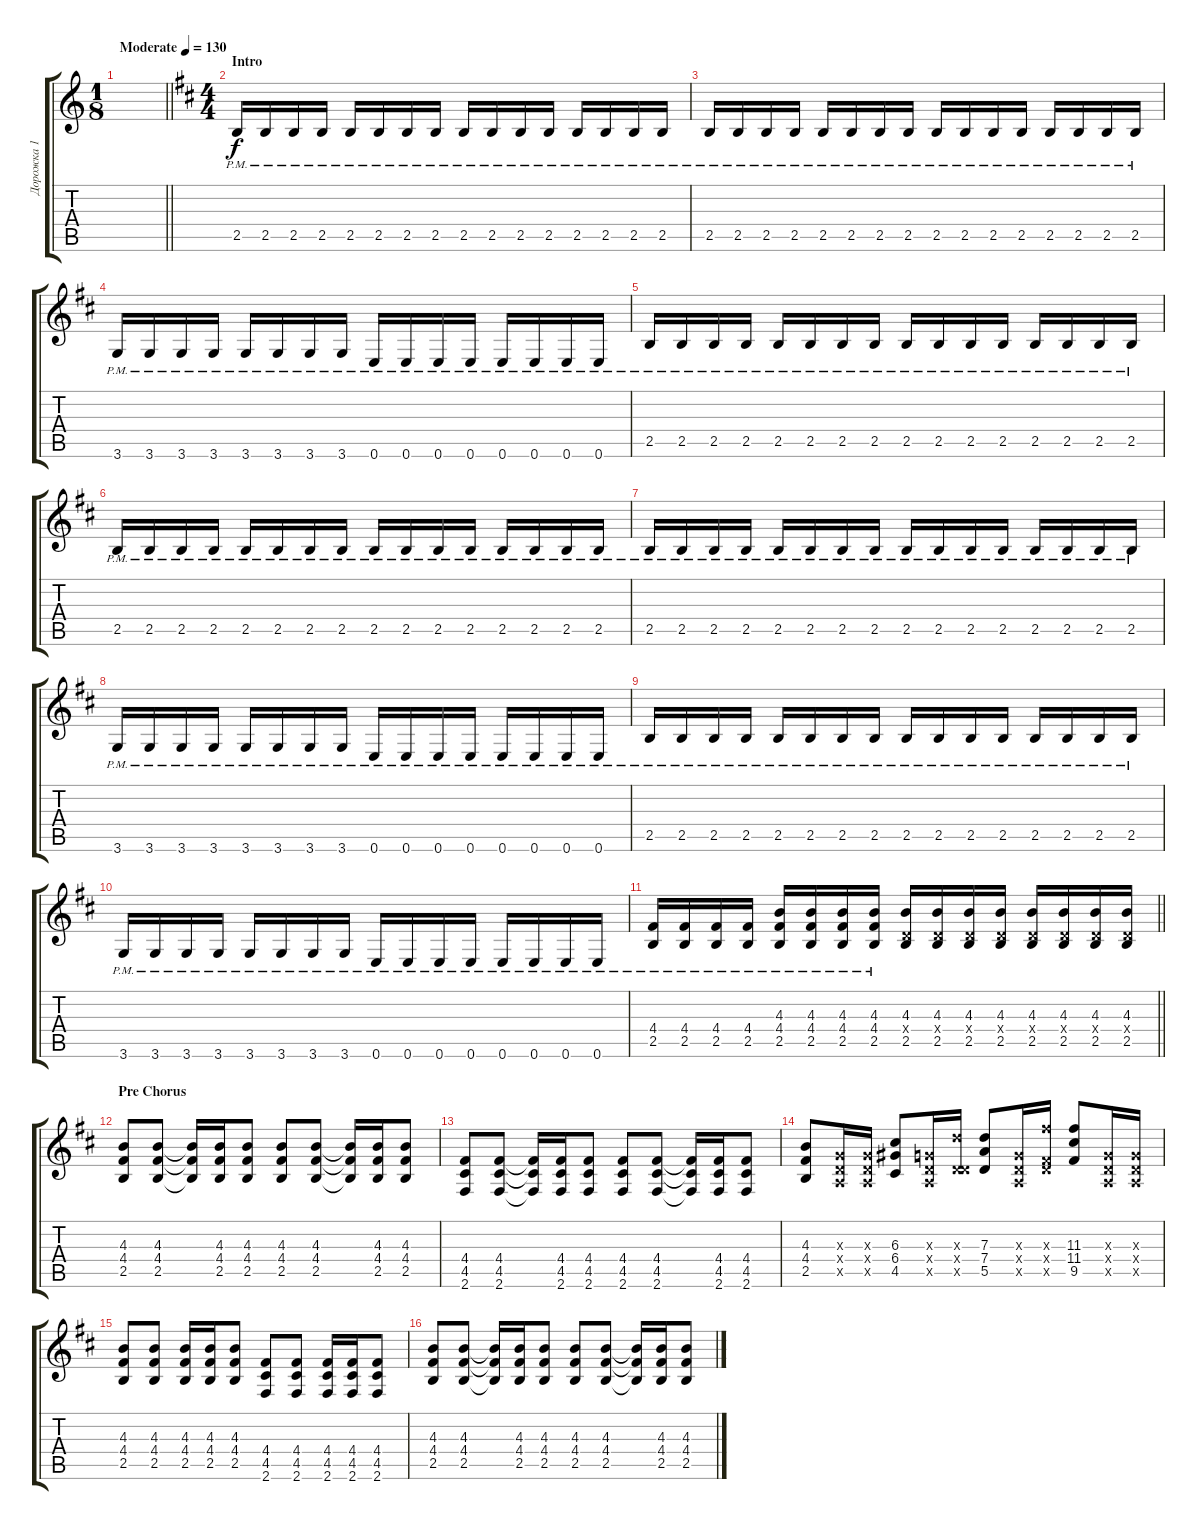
\track ("Дорожка 1" "Дорожка 1") {instrument distortionguitar}
\staff {score tabs}
\tuning (E4 B3 G3 D3 A2 E2) {hide}
\ts (1 8)
\tempo (130 "Moderate")
\clef g2
\barLineRight lightlight
\ks c
|
\ts (4 4)
\section ("" "Intro")
\ks d
2.5{pm}.16 2.5{pm}.16 2.5{pm}.16 2.5{pm}.16 2.5{pm}.16 2.5{pm}.16 2.5{pm}.16 2.5{pm}.16 2.5{pm}.16 2.5{pm}.16 2.5{pm}.16 2.5{pm}.16 2.5{pm}.16 2.5{pm}.16 2.5{pm}.16 2.5{pm}.16 |
2.5{pm}.16 2.5{pm}.16 2.5{pm}.16 2.5{pm}.16 2.5{pm}.16 2.5{pm}.16 2.5{pm}.16 2.5{pm}.16 2.5{pm}.16 2.5{pm}.16 2.5{pm}.16 2.5{pm}.16 2.5{pm}.16 2.5{pm}.16 2.5{pm}.16 2.5{pm}.16 |
3.6{pm}.16 3.6{pm}.16 3.6{pm}.16 3.6{pm}.16 3.6{pm}.16 3.6{pm}.16 3.6{pm}.16 3.6{pm}.16 0.6{pm}.16 0.6{pm}.16 0.6{pm}.16 0.6{pm}.16 0.6{pm}.16 0.6{pm}.16 0.6{pm}.16 0.6{pm}.16 |
2.5{pm}.16 2.5{pm}.16 2.5{pm}.16 2.5{pm}.16 2.5{pm}.16 2.5{pm}.16 2.5{pm}.16 2.5{pm}.16 2.5{pm}.16 2.5{pm}.16 2.5{pm}.16 2.5{pm}.16 2.5{pm}.16 2.5{pm}.16 2.5{pm}.16 2.5{pm}.16 |
2.5{pm}.16 2.5{pm}.16 2.5{pm}.16 2.5{pm}.16 2.5{pm}.16 2.5{pm}.16 2.5{pm}.16 2.5{pm}.16 2.5{pm}.16 2.5{pm}.16 2.5{pm}.16 2.5{pm}.16 2.5{pm}.16 2.5{pm}.16 2.5{pm}.16 2.5{pm}.16 |
2.5{pm}.16 2.5{pm}.16 2.5{pm}.16 2.5{pm}.16 2.5{pm}.16 2.5{pm}.16 2.5{pm}.16 2.5{pm}.16 2.5{pm}.16 2.5{pm}.16 2.5{pm}.16 2.5{pm}.16 2.5{pm}.16 2.5{pm}.16 2.5{pm}.16 2.5{pm}.16 |
3.6{pm}.16 3.6{pm}.16 3.6{pm}.16 3.6{pm}.16 3.6{pm}.16 3.6{pm}.16 3.6{pm}.16 3.6{pm}.16 0.6{pm}.16 0.6{pm}.16 0.6{pm}.16 0.6{pm}.16 0.6{pm}.16 0.6{pm}.16 0.6{pm}.16 0.6{pm}.16 |
2.5{pm}.16 2.5{pm}.16 2.5{pm}.16 2.5{pm}.16 2.5{pm}.16 2.5{pm}.16 2.5{pm}.16 2.5{pm}.16 2.5{pm}.16 2.5{pm}.16 2.5{pm}.16 2.5{pm}.16 2.5{pm}.16 2.5{pm}.16 2.5{pm}.16 2.5{pm}.16 |
3.6{pm}.16 3.6{pm}.16 3.6{pm}.16 3.6{pm}.16 3.6{pm}.16 3.6{pm}.16 3.6{pm}.16 3.6{pm}.16 0.6{pm}.16 0.6{pm}.16 0.6{pm}.16 0.6{pm}.16 0.6{pm}.16 0.6{pm}.16 0.6{pm}.16 0.6{pm}.16 |
\barLineRight lightlight
(4.4{pm} 2.5{pm}).16 (4.4{pm} 2.5{pm}).16 (4.4{pm} 2.5{pm}).16 (4.4{pm} 2.5{pm}).16 (4.3{pm} 4.4{pm} 2.5{pm}).16 (4.3{pm} 4.4{pm} 2.5{pm}).16 (4.3{pm} 4.4{pm} 2.5{pm}).16 (4.3{pm} 4.4{pm} 2.5{pm}).16 (4.3 0.4{x} 2.5).16 (4.3 0.4{x} 2.5).16 (4.3 0.4{x} 2.5).16 (4.3 0.4{x} 2.5).16 (4.3 0.4{x} 2.5).16 (4.3 0.4{x} 2.5).16 (4.3 0.4{x} 2.5).16 (4.3 0.4{x} 2.5).16 |
\section ("" "Pre Chorus")
(4.3 4.4 2.5).8 (4.3 4.4 2.5).8 (4.3{t} 4.4{t} 2.5{t}).16 (4.3 4.4 2.5).16 (4.3 4.4 2.5).8 (4.3 4.4 2.5).8 (4.3 4.4 2.5).8 (4.3{t} 4.4{t} 2.5{t}).16 (4.3 4.4 2.5).16 (4.3 4.4 2.5).8 |
(4.4 4.5 2.6).8 (4.4 4.5 2.6).8 (4.4{t} 4.5{t} 2.6{t}).16 (4.4 4.5 2.6).16 (4.4 4.5 2.6).8 (4.4 4.5 2.6).8 (4.4 4.5 2.6).8 (4.4{t} 4.5{t} 2.6{t}).16 (4.4 4.5 2.6).16 (4.4 4.5 2.6).8 |
(4.3 4.4 2.5).8 (0.3{x} 0.4{x} 0.5{x}).16 (0.3{x} 0.4{x} 0.5{x}).16 (6.3 6.4 4.5).8 (0.3{x} 0.4{x} 0.5{x}).16 (7.3{x} 0.4{x} 5.5{x}).16 (7.3 7.4 5.5).8 (0.3{x} 0.4{x} 0.5{x}).16 (11.3{x} 0.4{x} 9.5{x}).16 (11.3 11.4 9.5).8 (0.3{x} 0.4{x} 0.5{x}).16 (0.3{x} 0.4{x} 0.5{x}).16 |
(4.3 4.4 2.5).8 (4.3 4.4 2.5).8 (4.3 4.4 2.5).16 (4.3 4.4 2.5).16 (4.3 4.4 2.5).8 (4.4 4.5 2.6).8 (4.4 4.5 2.6).8 (4.4 4.5 2.6).16 (4.4 4.5 2.6).16 (4.4 4.5 2.6).8 |
(4.3 4.4 2.5).8 (4.3 4.4 2.5).8 (4.3{t} 4.4{t} 2.5{t}).16 (4.3 4.4 2.5).16 (4.3 4.4 2.5).8 (4.3 4.4 2.5).8 (4.3 4.4 2.5).8 (4.3{t} 4.4{t} 2.5{t}).16 (4.3 4.4 2.5).16 (4.3 4.4 2.5).8
